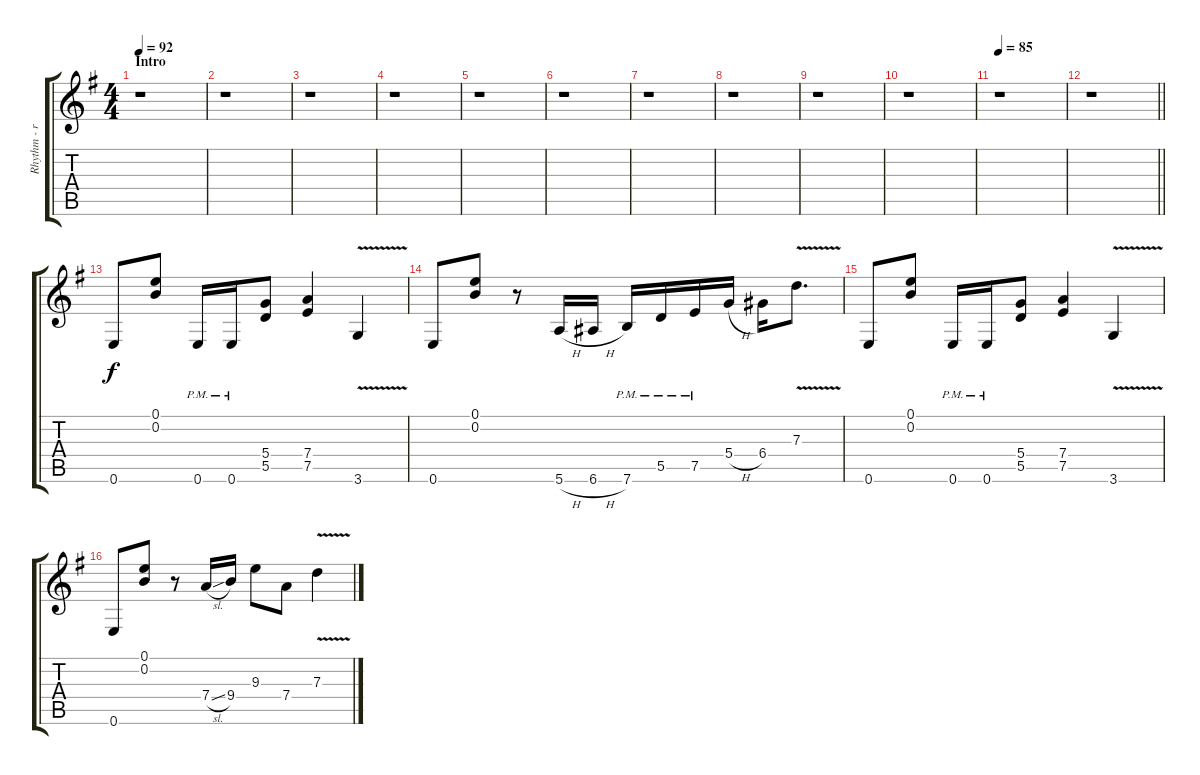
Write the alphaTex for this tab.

\track ("Rhythm - right" "Rhythm - r") {instrument distortionguitar}
\staff {score tabs}
\tuning (E4 B3 G3 D3 A2 E2) {hide}
\ts (4 4)
\section ("" "Intro")
\tempo 92
\clef g2
\ks g
r.1{dy f instrument distortionguitar} |
r.1 |
r.1 |
r.1 |
r.1 |
r.1 |
r.1 |
r.1 |
r.1 |
r.1 |
\tempo 85
r.1 |
\barLineRight lightlight
r.1 |
0.6.8 (0.1 0.2).8 0.6{pm}.16 0.6{pm}.16 (5.4 5.5).8 (7.4 7.5).4 3.6{v}.4 |
0.6.8 (0.1 0.2).8 r.8 5.6{h}.16 6.6{h}.16 7.6{pm}.16 5.5{pm}.16 7.5{pm}.16 5.4{h}.16 6.4.16 7.3{v}.8{d} |
0.6.8 (0.1 0.2).8 0.6{pm}.16 0.6{pm}.16 (5.4 5.5).8 (7.4 7.5).4 3.6{v}.4 |
0.6.8 (0.1 0.2).8 r.8 7.4{sl}.16 9.4.16 9.3.8 7.4.8 7.3{v}.4
